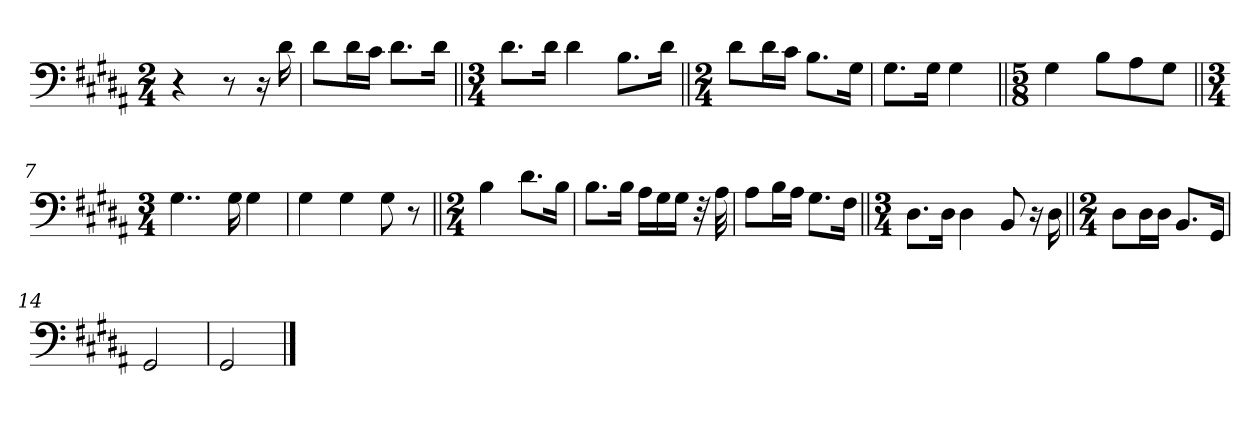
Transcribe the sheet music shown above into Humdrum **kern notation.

**kern
*part1
*staff1
*clefF4
*k[f#c#g#d#a#]
*M2/4
=1
4r
8r
16r
16d#\
=2
8d#\L
16d#\L
16c#\JJ
8.d#\L
16d#\Jk
=3||
*M3/4
8.d#\L
16d#\Jk
4d#\
8.B\L
16d#\Jk
=4||
*M2/4
8d#\L
16d#\L
16c#\JJ
8.B\L
16G#\Jk
=5
8.G#\L
16G#\Jk
4G#\
=6||
*M5/8
4G#\
8B\L
8A#\
8G#\J
=7||
*M3/4
4..G#\
16G#\
4G#\
=8
4G#\
4G#\
8G#\
8r
=9||
*M2/4
4B\
8.d#\L
16B\Jk
=10
8.B\L
16B\Jk
16A#\LL
16G#\
16G#\JJ
32r
32A#\
=11
8A#\L
16B\L
16A#\JJ
8.G#\L
16F#\Jk
=12||
*M3/4
8.D#\L
16D#\Jk
4D#\
8BB/
16r
16D#\
=13||
*M2/4
8D#\L
16D#\L
16D#\JJ
8.BB/L
16GG#/Jk
=14
2GG#/
=15
2GG#/
==
*-
